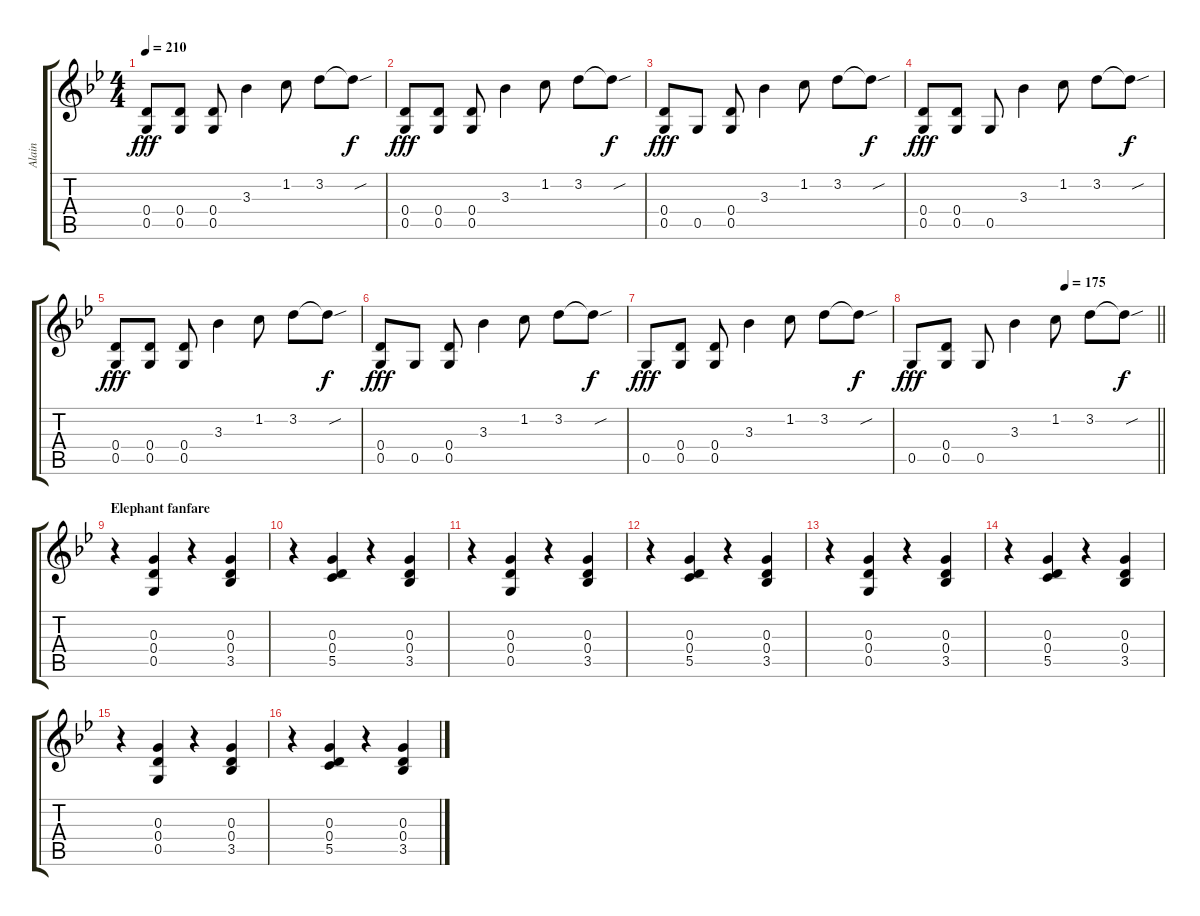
\track ("Alain" "Alain") {instrument overdrivenguitar}
\staff {score tabs}
\tuning (D4 B3 G3 D3 G2 D2) {hide}
\ts (4 4)
\tempo 210
\clef g2
\ks gminor
(0.4 0.5).8{dy fff} (0.4 0.5).8 (0.4 0.5).8 3.3.4 1.2.8 3.2.8 3.2{sou t}.8{dy f} |
(0.4 0.5).8{dy fff} (0.4 0.5).8 (0.4 0.5).8 3.3.4 1.2.8 3.2.8 3.2{sou t}.8{dy f} |
(0.4 0.5).8{dy fff} 0.5.8 (0.4 0.5).8 3.3.4 1.2.8 3.2.8 3.2{sou t}.8{dy f} |
(0.4 0.5).8{dy fff} (0.4 0.5).8 0.5.8 3.3.4 1.2.8 3.2.8 3.2{sou t}.8{dy f} |
(0.4 0.5).8{dy fff} (0.4 0.5).8 (0.4 0.5).8 3.3.4 1.2.8 3.2.8 3.2{sou t}.8{dy f} |
(0.4 0.5).8{dy fff} 0.5.8 (0.4 0.5).8 3.3.4 1.2.8 3.2.8 3.2{sou t}.8{dy f} |
0.5.8{dy fff} (0.4 0.5).8 (0.4 0.5).8 3.3.4 1.2.8 3.2.8 3.2{sou t}.8{dy f} |
\tempo (175 0.625)
\barLineRight lightlight
0.5.8{dy fff} (0.4 0.5).8 0.5.8 3.3.4 1.2.8 3.2.8 3.2{sou t}.8{dy f} |
\section ("" "Elephant fanfare")
r.4 (0.3 0.4 0.5).4 r.4 (0.3 0.4 3.5).4 |
r.4 (0.3 0.4 5.5).4 r.4 (0.3 0.4 3.5).4 |
r.4 (0.3 0.4 0.5).4 r.4 (0.3 0.4 3.5).4 |
r.4 (0.3 0.4 5.5).4 r.4 (0.3 0.4 3.5).4 |
r.4 (0.3 0.4 0.5).4 r.4 (0.3 0.4 3.5).4 |
r.4 (0.3 0.4 5.5).4 r.4 (0.3 0.4 3.5).4 |
r.4 (0.3 0.4 0.5).4 r.4 (0.3 0.4 3.5).4 |
r.4 (0.3 0.4 5.5).4 r.4 (0.3 0.4 3.5).4
